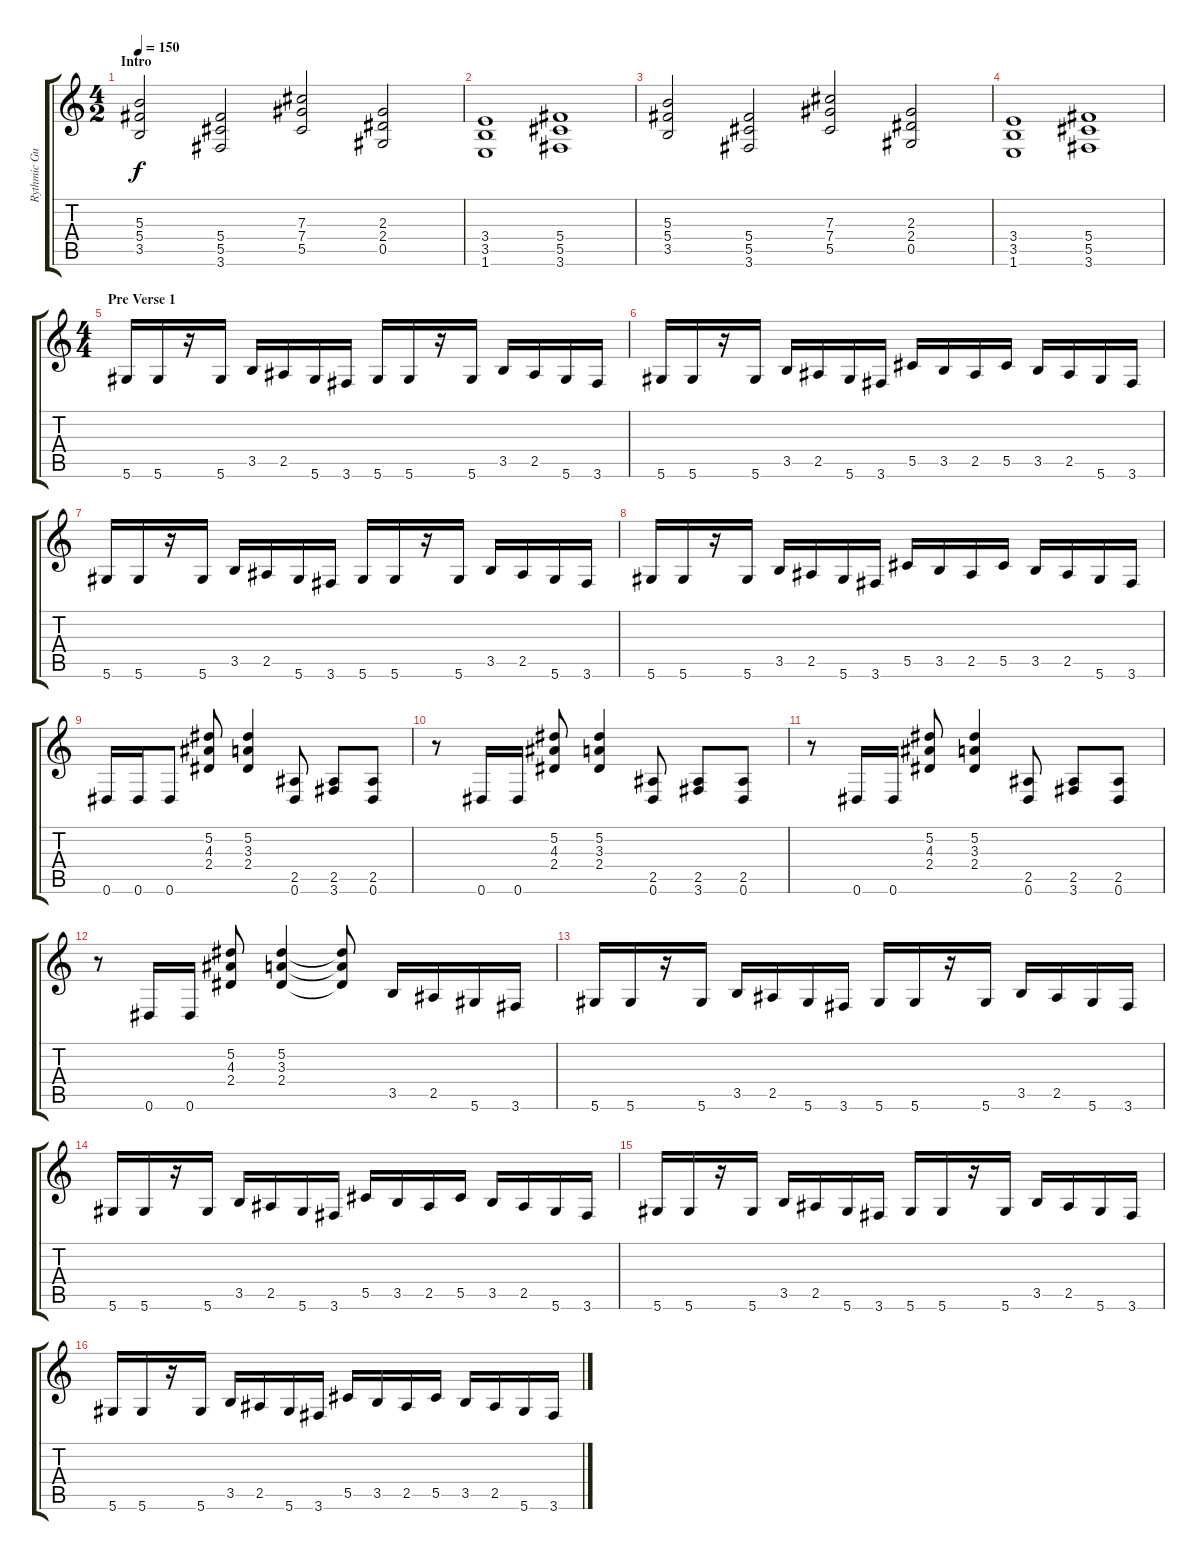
\track ("Rythmic Guitar (Jose A. Garrido)" "Rythmic Gu") {instrument distortionguitar}
\staff {score tabs}
\tuning (Eb4 Bb3 Gb3 Db3 Ab2 Eb2) {hide}
\ts (4 2)
\section ("" "Intro")
\tempo 150
\clef g2
\ks c
(5.3 5.4 3.5).2{dy f instrument distortionguitar} (5.4 5.5 3.6).2 (7.3 7.4 5.5).2 (2.3 2.4 0.5).2 |
(3.4 3.5 1.6).1 (5.4 5.5 3.6).1 |
(5.3 5.4 3.5).2 (5.4 5.5 3.6).2 (7.3 7.4 5.5).2 (2.3 2.4 0.5).2 |
(3.4 3.5 1.6).1 (5.4 5.5 3.6).1 |
\ts (4 4)
\section ("" "Pre Verse 1")
5.6.16 5.6.16 r.16 5.6.16 3.5.16 2.5.16 5.6.16 3.6.16 5.6.16 5.6.16 r.16 5.6.16 3.5.16 2.5.16 5.6.16 3.6.16 |
5.6.16 5.6.16 r.16 5.6.16 3.5.16 2.5.16 5.6.16 3.6.16 5.5.16 3.5.16 2.5.16 5.5.16 3.5.16 2.5.16 5.6.16 3.6.16 |
5.6.16 5.6.16 r.16 5.6.16 3.5.16 2.5.16 5.6.16 3.6.16 5.6.16 5.6.16 r.16 5.6.16 3.5.16 2.5.16 5.6.16 3.6.16 |
5.6.16 5.6.16 r.16 5.6.16 3.5.16 2.5.16 5.6.16 3.6.16 5.5.16 3.5.16 2.5.16 5.5.16 3.5.16 2.5.16 5.6.16 3.6.16 |
0.6.16 0.6.16 0.6.8 (5.2 4.3 2.4).8 (5.2 3.3 2.4).4 (2.5 0.6).8 (2.5 3.6).8 (2.5 0.6).8 |
r.8 0.6.16 0.6.16 (5.2 4.3 2.4).8 (5.2 3.3 2.4).4 (2.5 0.6).8 (2.5 3.6).8 (2.5 0.6).8 |
r.8 0.6.16 0.6.16 (5.2 4.3 2.4).8 (5.2 3.3 2.4).4 (2.5 0.6).8 (2.5 3.6).8 (2.5 0.6).8 |
r.8 0.6.16 0.6.16 (5.2 4.3 2.4).8 (5.2 3.3 2.4).4 (5.2{t} 3.3{t} 2.4{t}).8 3.5.16 2.5.16 5.6.16 3.6.16 |
5.6.16 5.6.16 r.16 5.6.16 3.5.16 2.5.16 5.6.16 3.6.16 5.6.16 5.6.16 r.16 5.6.16 3.5.16 2.5.16 5.6.16 3.6.16 |
5.6.16 5.6.16 r.16 5.6.16 3.5.16 2.5.16 5.6.16 3.6.16 5.5.16 3.5.16 2.5.16 5.5.16 3.5.16 2.5.16 5.6.16 3.6.16 |
5.6.16 5.6.16 r.16 5.6.16 3.5.16 2.5.16 5.6.16 3.6.16 5.6.16 5.6.16 r.16 5.6.16 3.5.16 2.5.16 5.6.16 3.6.16 |
5.6.16 5.6.16 r.16 5.6.16 3.5.16 2.5.16 5.6.16 3.6.16 5.5.16 3.5.16 2.5.16 5.5.16 3.5.16 2.5.16 5.6.16 3.6.16
